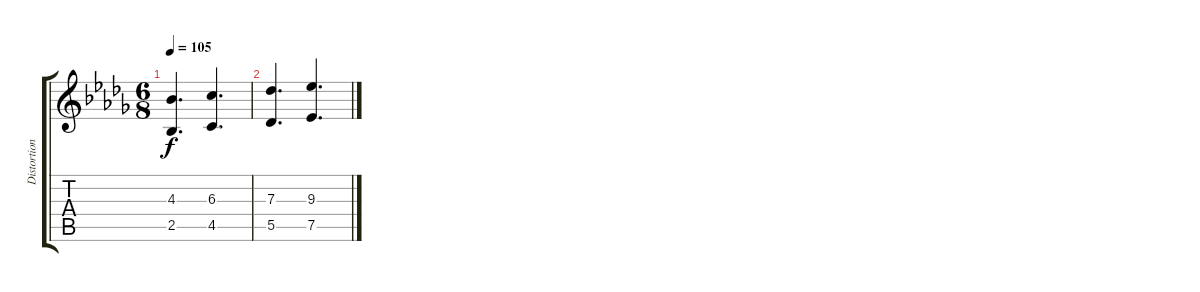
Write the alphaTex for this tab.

\track ("Distortion" "Distortion") {instrument overdrivenguitar}
\staff {score tabs}
\tuning (Eb4 Bb3 Gb3 Db3 Ab2 Db2) {hide}
\ts (6 8)
\tempo 105
\clef g2
\ks db
(4.3 2.5).4{d dy f} (6.3 4.5).4{d} |
(7.3 5.5).4{d} (9.3 7.5).4{d}
